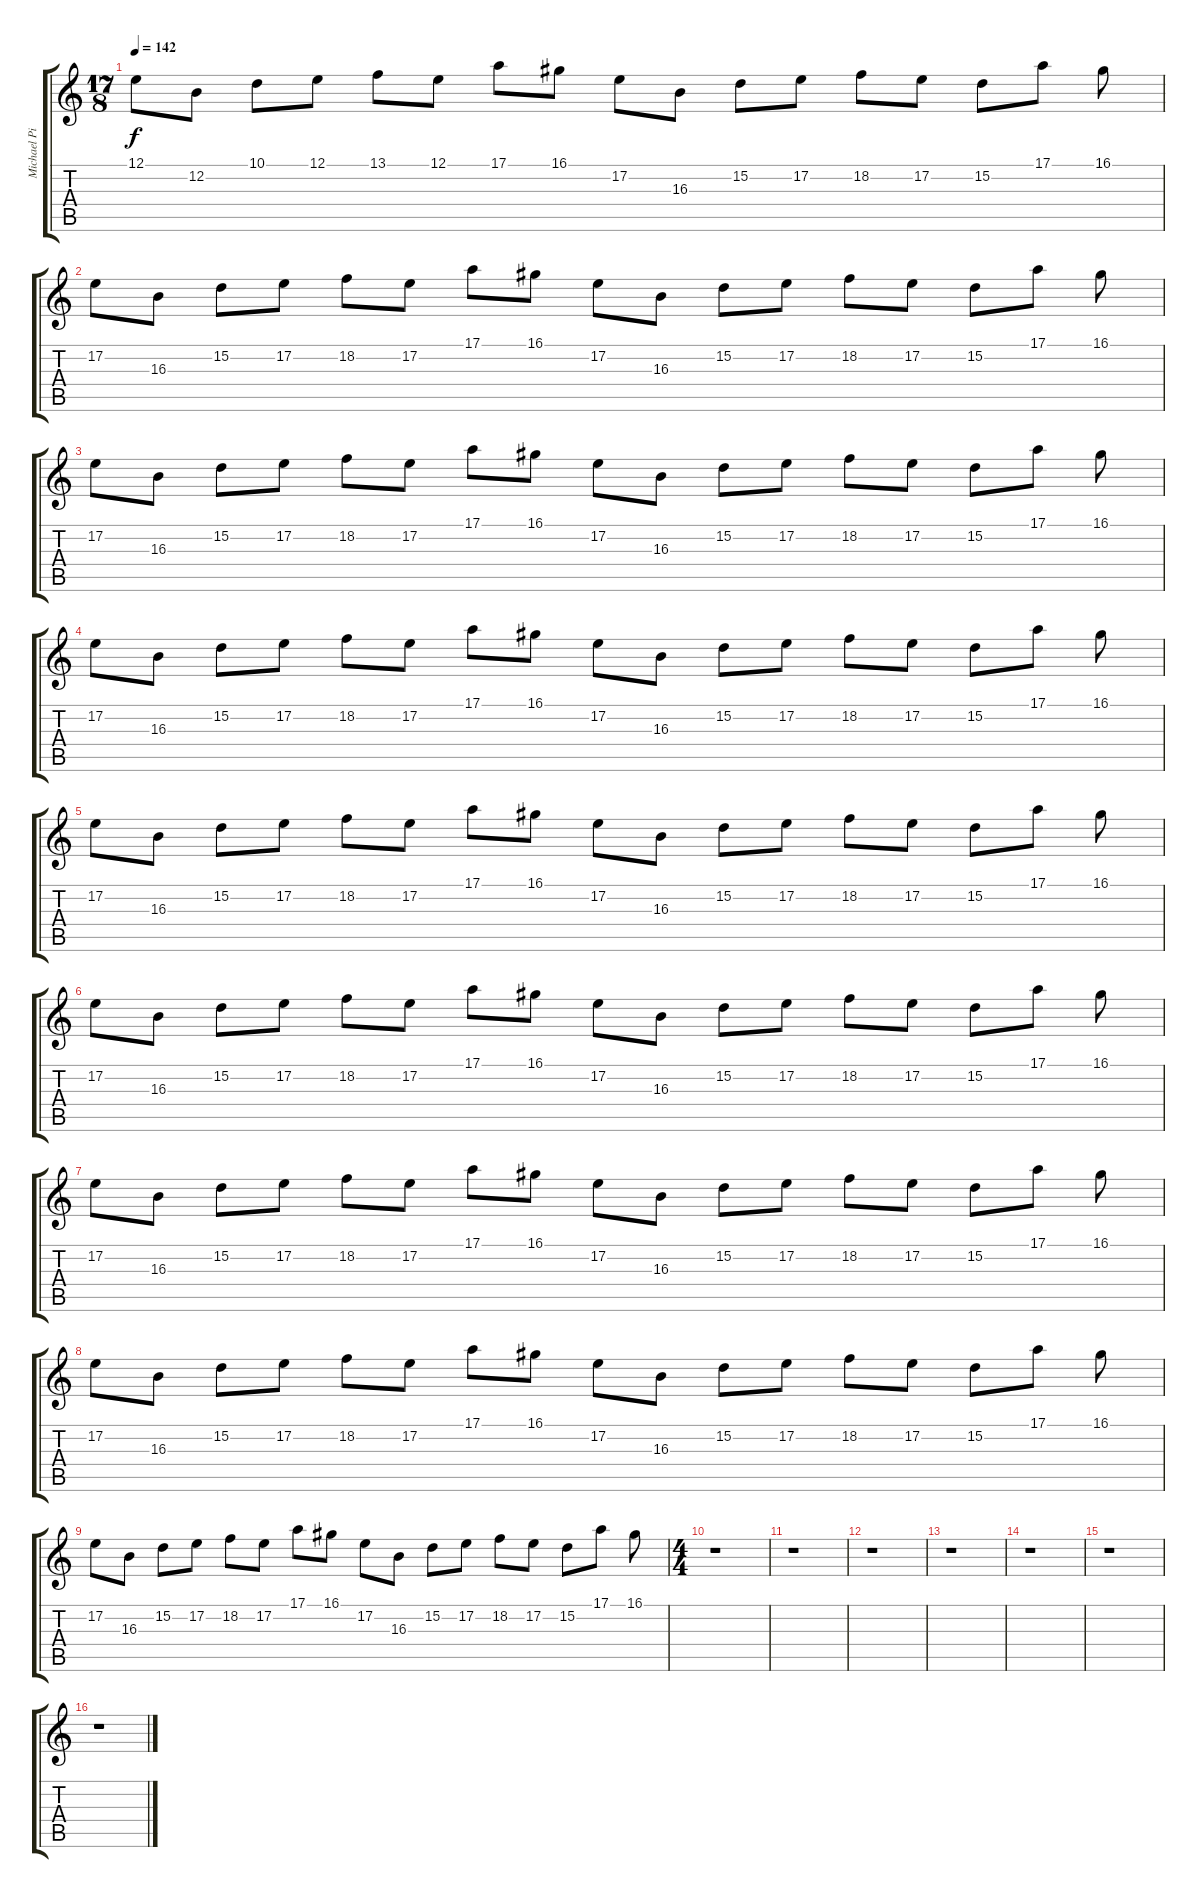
\track ("Michael Pinnella (pad 1)" "Michael Pi") {instrument electricpiano2}
\staff {score tabs}
\tuning (E4 B3 G3 D3 A2 E2) {hide}
\ts (17 8)
\tempo 142
\clef g2
\ks c
12.1.8{dy f instrument electricpiano2} 12.2.8 10.1.8 12.1.8 13.1.8 12.1.8 17.1.8 16.1.8 17.2.8 16.3.8 15.2.8 17.2.8 18.2.8 17.2.8 15.2.8 17.1.8 16.1.8 |
17.2.8 16.3.8 15.2.8 17.2.8 18.2.8 17.2.8 17.1.8 16.1.8 17.2.8 16.3.8 15.2.8 17.2.8 18.2.8 17.2.8 15.2.8 17.1.8 16.1.8 |
17.2.8 16.3.8 15.2.8 17.2.8 18.2.8 17.2.8 17.1.8 16.1.8 17.2.8 16.3.8 15.2.8 17.2.8 18.2.8 17.2.8 15.2.8 17.1.8 16.1.8 |
17.2.8 16.3.8 15.2.8 17.2.8 18.2.8 17.2.8 17.1.8 16.1.8 17.2.8 16.3.8 15.2.8 17.2.8 18.2.8 17.2.8 15.2.8 17.1.8 16.1.8 |
17.2.8 16.3.8 15.2.8 17.2.8 18.2.8 17.2.8 17.1.8 16.1.8 17.2.8 16.3.8 15.2.8 17.2.8 18.2.8 17.2.8 15.2.8 17.1.8 16.1.8 |
17.2.8 16.3.8 15.2.8 17.2.8 18.2.8 17.2.8 17.1.8 16.1.8 17.2.8 16.3.8 15.2.8 17.2.8 18.2.8 17.2.8 15.2.8 17.1.8 16.1.8 |
17.2.8 16.3.8 15.2.8 17.2.8 18.2.8 17.2.8 17.1.8 16.1.8 17.2.8 16.3.8 15.2.8 17.2.8 18.2.8 17.2.8 15.2.8 17.1.8 16.1.8 |
17.2.8 16.3.8 15.2.8 17.2.8 18.2.8 17.2.8 17.1.8 16.1.8 17.2.8 16.3.8 15.2.8 17.2.8 18.2.8 17.2.8 15.2.8 17.1.8 16.1.8 |
17.2.8 16.3.8 15.2.8 17.2.8 18.2.8 17.2.8 17.1.8 16.1.8 17.2.8 16.3.8 15.2.8 17.2.8 18.2.8 17.2.8 15.2.8 17.1.8 16.1.8 |
\ts (4 4)
r.1 |
r.1 |
r.1 |
r.1 |
r.1 |
r.1 |
r.1
